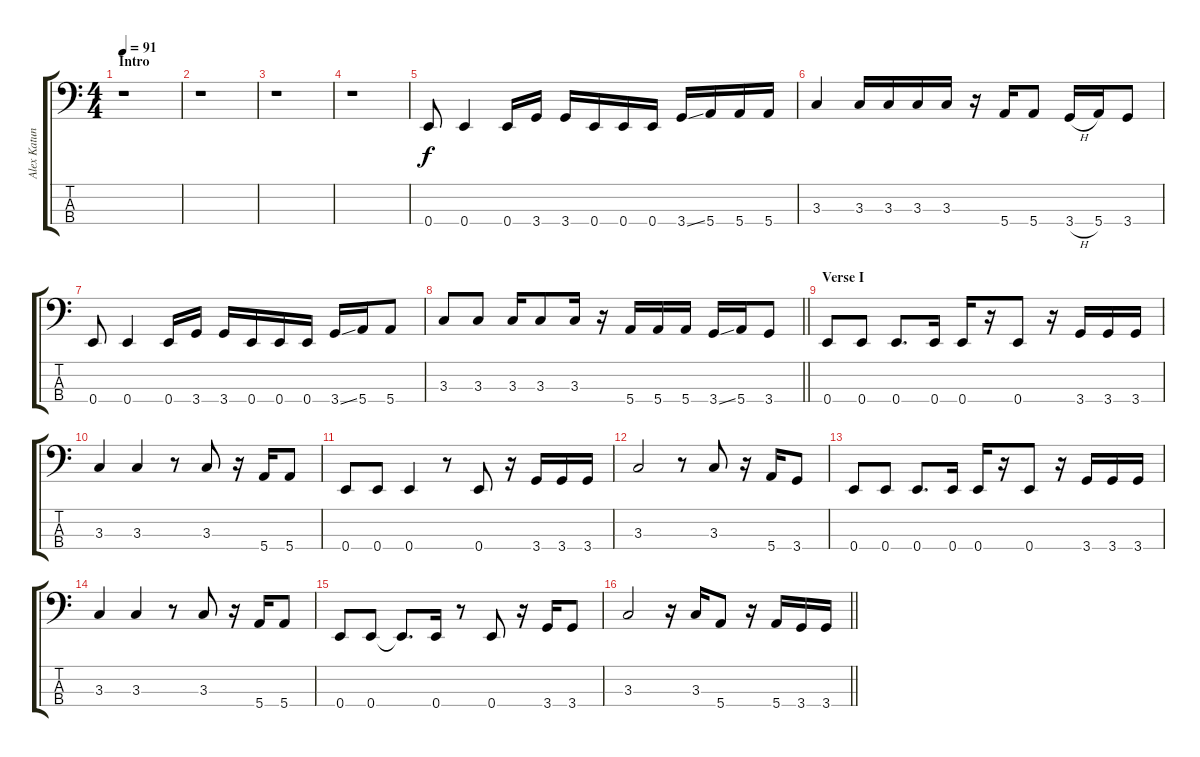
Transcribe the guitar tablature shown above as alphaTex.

\track ("Alex Katunich" "Alex Katun") {instrument electricbassfinger}
\staff {score tabs}
\tuning (G2 D2 A1 E1) {hide}
\ts (4 4)
\section ("" "Intro")
\tempo 91
\clef f4
\ks c
r.1{dy f instrument electricbassfinger} |
r.1 |
r.1 |
r.1 |
0.4.8 0.4.4 0.4.16 3.4.16 3.4.16 0.4.16 0.4.16 0.4.16 3.4{ss}.16 5.4.16 5.4.16 5.4.16 |
3.3.4 3.3.16 3.3.16 3.3.16 3.3.16 r.16 5.4.16 5.4.8 3.4{h}.16 5.4.16 3.4.8 |
0.4.8 0.4.4 0.4.16 3.4.16 3.4.16 0.4.16 0.4.16 0.4.16 3.4{ss}.16 5.4.16 5.4.8 |
\barLineRight lightlight
3.3.8 3.3.8 3.3.16 3.3.8 3.3.16 r.16 5.4.16 5.4.16 5.4.16 3.4{ss}.16 5.4.16 3.4.8 |
\section ("" "Verse I")
0.4.8 0.4.8 0.4.8{d} 0.4.16 0.4.16 r.16 0.4.8 r.16 3.4.16 3.4.16 3.4.16 |
3.3.4 3.3.4 r.8 3.3.8 r.16 5.4.16 5.4.8 |
0.4.8 0.4.8 0.4.4 r.8 0.4.8 r.16 3.4.16 3.4.16 3.4.16 |
3.3.2 r.8 3.3.8 r.16 5.4.16 3.4.8 |
0.4.8 0.4.8 0.4.8{d} 0.4.16 0.4.16 r.16 0.4.8 r.16 3.4.16 3.4.16 3.4.16 |
3.3.4 3.3.4 r.8 3.3.8 r.16 5.4.16 5.4.8 |
0.4.8 0.4.8 0.4{t}.8{d} 0.4.16 r.8 0.4.8 r.16 3.4.16 3.4.8 |
\barLineRight lightlight
3.3.2 r.16 3.3.16 5.4.8 r.16 5.4.16 3.4.16 3.4.16
